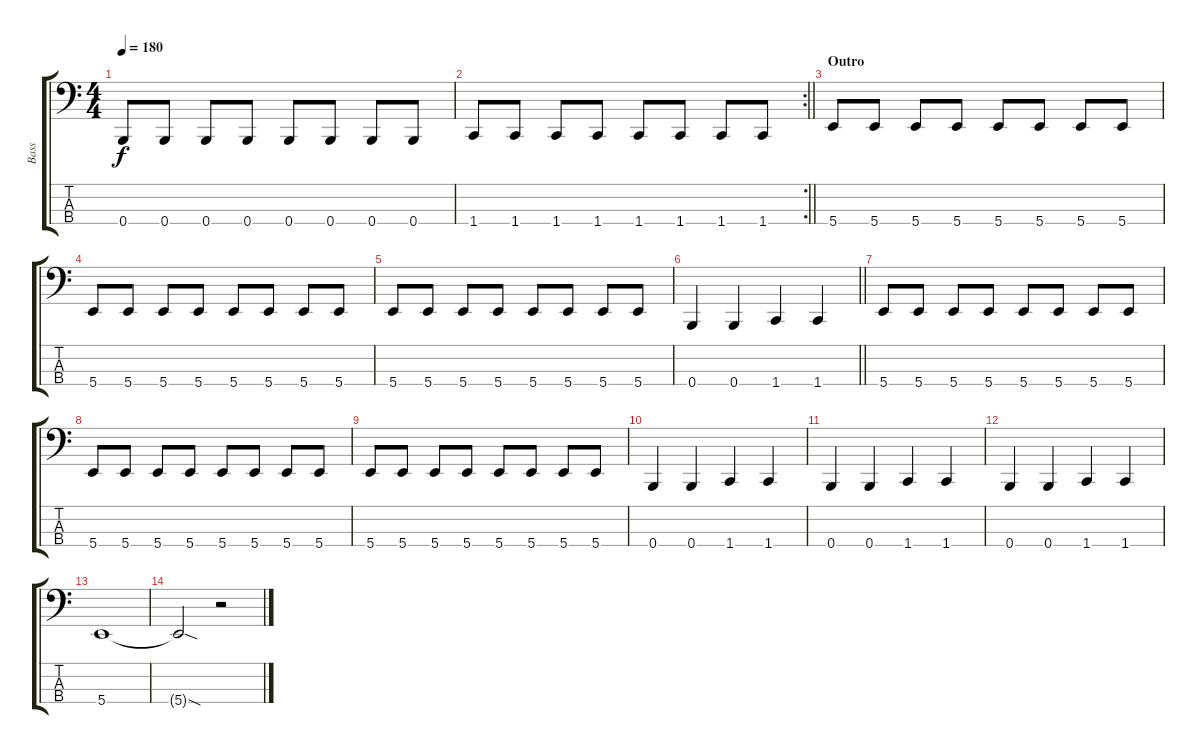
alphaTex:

\track ("Bass" "Bass") {instrument electricbasspick}
\staff {score tabs}
\tuning (E1 B1 Gb1 B0) {hide}
\ts (4 4)
\tempo 180
\clef f4
\ks c
0.4.8{dy f} 0.4.8 0.4.8 0.4.8 0.4.8 0.4.8 0.4.8 0.4.8 |
\rc 2
\barLineRight lightlight
1.4.8 1.4.8 1.4.8 1.4.8 1.4.8 1.4.8 1.4.8 1.4.8 |
\section ("" "Outro")
5.4.8 5.4.8 5.4.8 5.4.8 5.4.8 5.4.8 5.4.8 5.4.8 |
5.4.8 5.4.8 5.4.8 5.4.8 5.4.8 5.4.8 5.4.8 5.4.8 |
5.4.8 5.4.8 5.4.8 5.4.8 5.4.8 5.4.8 5.4.8 5.4.8 |
\barLineRight lightlight
0.4.4 0.4.4 1.4.4 1.4.4 |
5.4.8 5.4.8 5.4.8 5.4.8 5.4.8 5.4.8 5.4.8 5.4.8 |
5.4.8 5.4.8 5.4.8 5.4.8 5.4.8 5.4.8 5.4.8 5.4.8 |
5.4.8 5.4.8 5.4.8 5.4.8 5.4.8 5.4.8 5.4.8 5.4.8 |
0.4.4 0.4.4 1.4.4 1.4.4 |
0.4.4 0.4.4 1.4.4 1.4.4 |
0.4.4 0.4.4 1.4.4 1.4.4 |
5.4.1 |
5.4{sod t}.2 r.2
